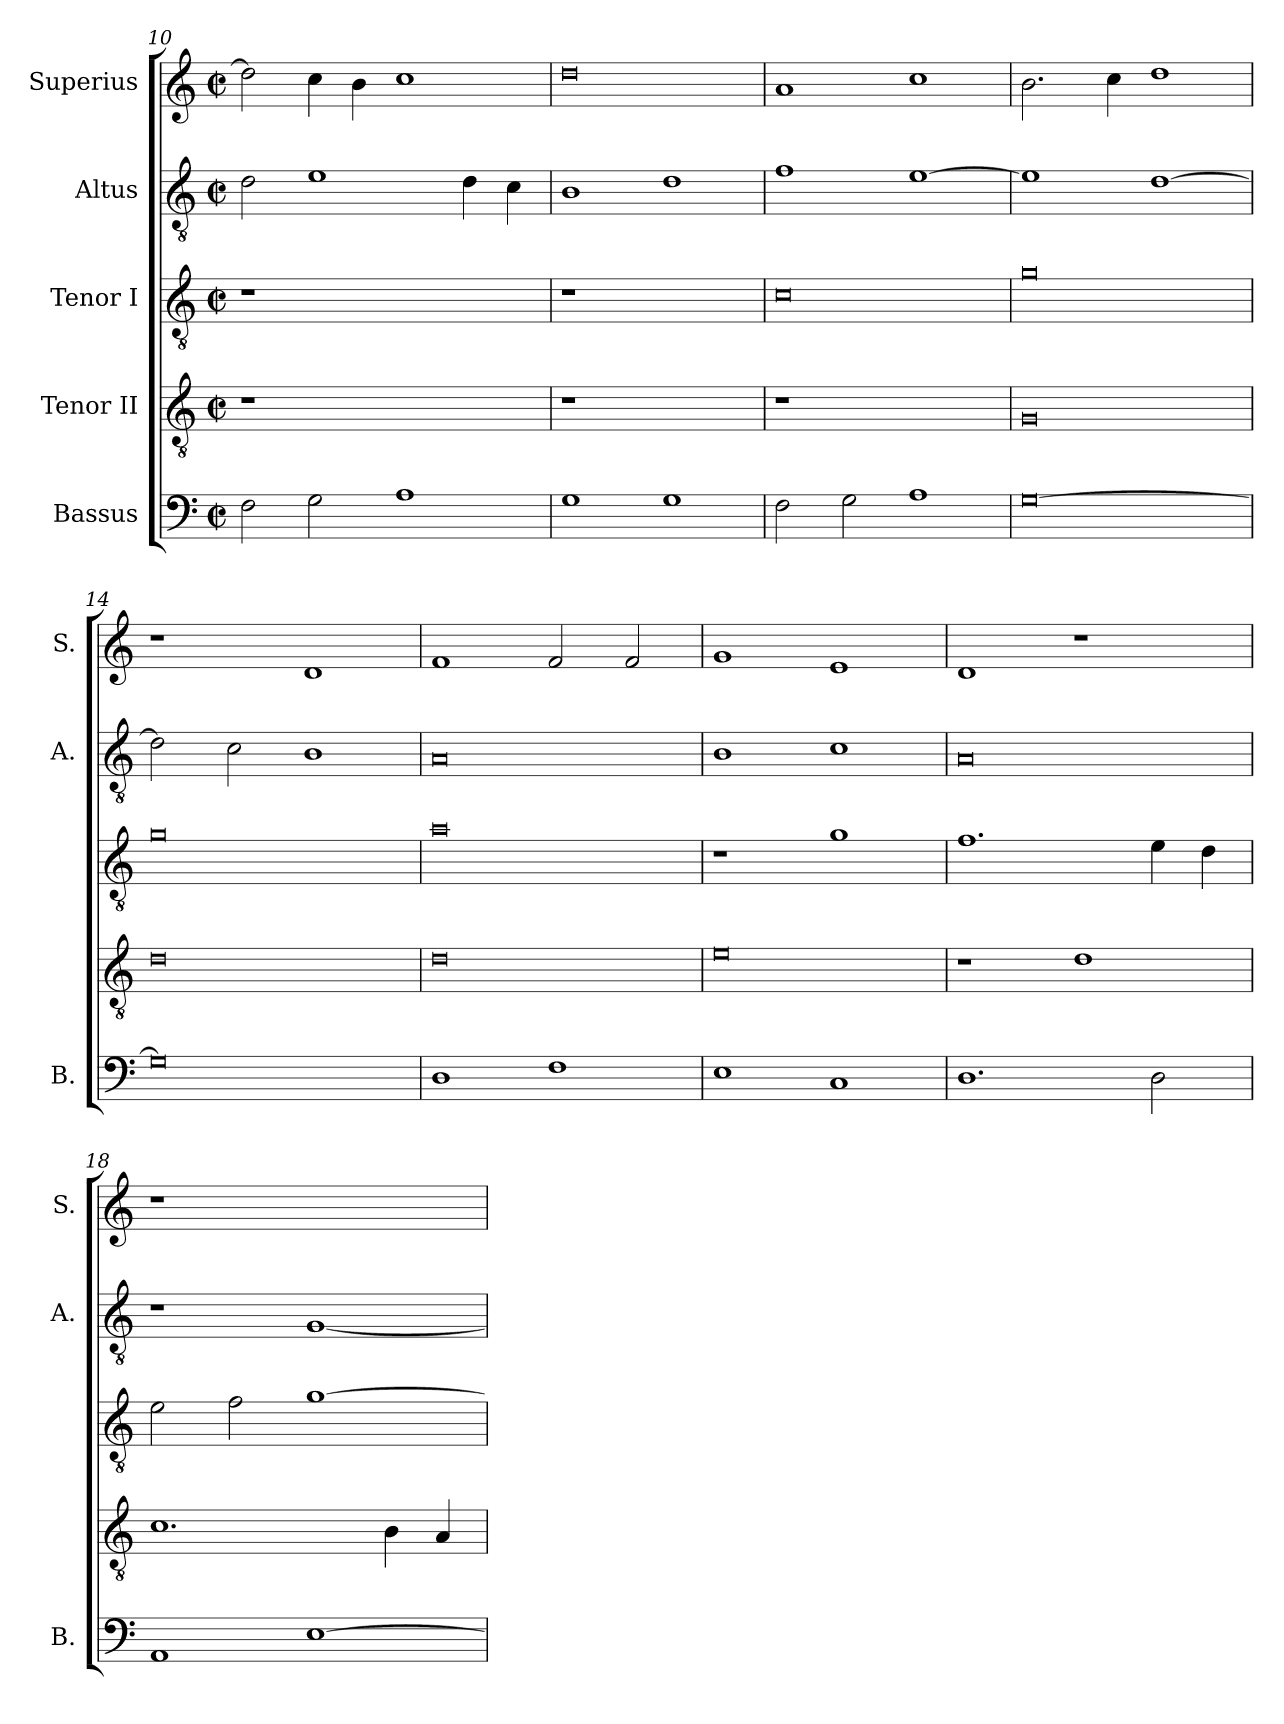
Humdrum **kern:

**kern	**kern	**kern	**kern	**kern
*part5	*part4	*part3	*part2	*part1
*staff5	*staff4	*staff3	*staff2	*staff1
*I"Bassus	*I"Tenor II	*I"Tenor I	*I"Altus	*I"Superius
*I'B.	*	*	*I'A.	*I'S.
*clefF4	*clefGv2	*clefGv2	*clefGv2	*clefG2
*	*ITrd7c12	*ITrd7c12	*ITrd7c12	*
*k[]	*k[]	*k[]	*k[]	*k[]
*C:	*C:	*C:	*C:	*C:
*M2/2	*M2/2	*M2/2	*M2/2	*M2/2
*met(c|)	*met(c|)	*met(c|)	*met(c|)	*met(c|)
=10	=10	=10	=10	=10
!	!LO:N:vis=1	!LO:N:vis=1	!	!
2Fi\	1r	1r	2Di\	2ddi\]
2Gi\	.	.	1Ei	4cci\
.	.	.	.	4bi\
1Ai	1ryy	1ryy	.	1cci
.	.	.	4Di\	.
.	.	.	4Ci\	.
=11	=11	=11	=11	=11
!	!LO:N:vis=1	!LO:N:vis=1	!	!
1Gi	1r	1r	1BBi	0ddi
1Gi	1ryy	1ryy	1Di	.
!!LO:PB:g=z
=12	=12	=12	=12	=12
!	!LO:N:vis=1	!	!	!
2Fi\	1r	0Ci	1Fi	1ai
2Gi\	.	.	.	.
1Ai	1ryy	.	[>1Ei	1cci
=13	=13	=13	=13	=13
[>0Gi	0GGi	0Gi	1Ei]	2.bi\
.	.	.	.	4cci\
.	.	.	[>1Di	1ddi
=14	=14	=14	=14	=14
0Gi]	0Di	0Gi	2Di\]	1r
.	.	.	2Ci\	.
.	.	.	1BBi	1di
=15	=15	=15	=15	=15
1Di	0Di	0Ai	0AAi	1fi
1Fi	.	.	.	2fi/
.	.	.	.	2fi/
=16	=16	=16	=16	=16
1Ei	0Ei	1r	1BBi	1gi
1Ci	.	1Gi	1Ci	1ei
=17	=17	=17	=17	=17
1.Di	1r	1.Fi	0AAi	1di
.	1Di	.	.	1r
2Di\	.	4Ei\	.	.
.	.	4Di\	.	.
!!LO:LB:g=z
=18	=18	=18	=18	=18
!	!	!	!	!LO:N:vis=1
1AAi	1.Ci	2Ei\	1r	1r
.	.	2Fi\	.	.
[>1Ei	.	[>1Gi	[<1GGi	1ryy
.	4BBi\	.	.	.
.	4AAi/	.	.	.
=	=	=	=	=
*-	*-	*-	*-	*-
